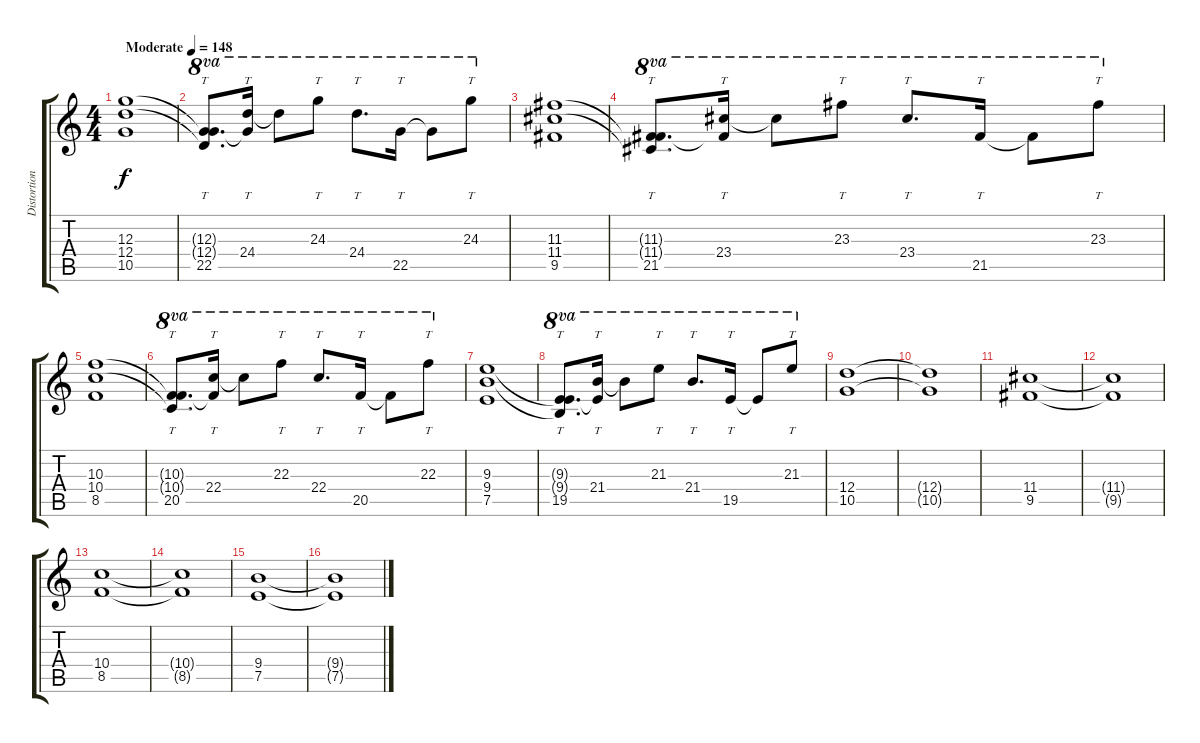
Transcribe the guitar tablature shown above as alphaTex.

\track ("Distortion Guitar (Mustaine)" "Distortion") {instrument distortionguitar}
\staff {score tabs}
\tuning (E4 B3 G3 D3 A2 E2) {hide}
\ts (4 4)
\tempo (148 "Moderate")
\clef g2
\ks c
(12.3 12.4 10.5).1{dy f instrument distortionguitar} |
(12.3{t} 12.4{t} 22.5).8{tt d ot 8va} (12.3{t} 24.4).16{tt ot 8va} 24.4{t}.8{ot 8va} 24.3.8{tt ot 8va} 24.4.8{tt d ot 8va} 22.5.16{tt ot 8va} 22.5{t}.8{ot 8va} 24.3.8{tt ot 8va} |
(11.3 11.4 9.5).1 |
(11.3{t} 11.4{t} 21.5).8{tt d ot 8va} (11.3{t} 23.4).16{tt ot 8va} 23.4{t}.8{ot 8va} 23.3.8{tt ot 8va} 23.4.8{tt d ot 8va} 21.5.16{tt ot 8va} 21.5{t}.8{ot 8va} 23.3.8{tt ot 8va} |
(10.3 10.4 8.5).1 |
(10.3{t} 10.4{t} 20.5).8{tt d ot 8va} (10.3{t} 22.4).16{tt ot 8va} 22.4{t}.8{ot 8va} 22.3.8{tt ot 8va} 22.4.8{tt d ot 8va} 20.5.16{tt ot 8va} 20.5{t}.8{ot 8va} 22.3.8{tt ot 8va} |
(9.3 9.4 7.5).1 |
(9.3{t} 9.4{t} 19.5).8{tt d ot 8va} (9.3{t} 21.4).16{tt ot 8va} 21.4{t}.8{ot 8va} 21.3.8{tt ot 8va} 21.4.8{tt d ot 8va} 19.5.16{tt ot 8va} 19.5{t}.8{ot 8va} 21.3.8{tt ot 8va} |
(12.4 10.5).1 |
(12.4{t} 10.5{t}).1 |
(11.4 9.5).1 |
(11.4{t} 9.5{t}).1 |
(10.4 8.5).1 |
(10.4{t} 8.5{t}).1 |
(9.4 7.5).1 |
(9.4{t} 7.5{t}).1
